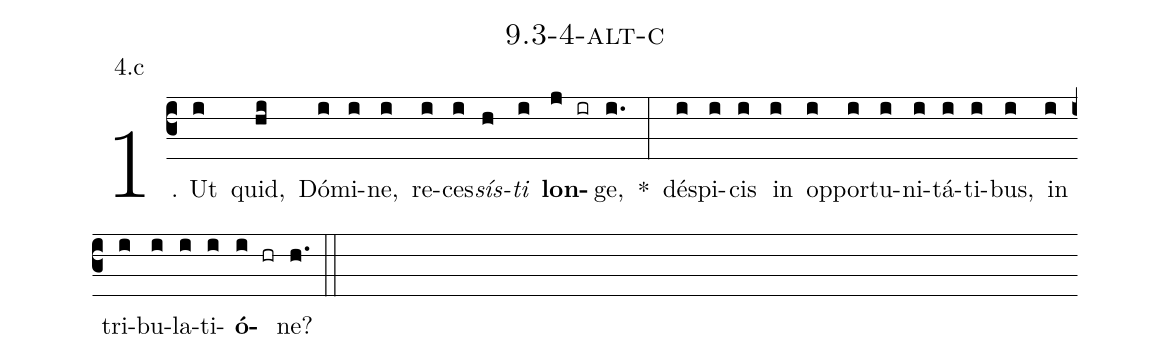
name: 9.3-4-alt-c;
annotation: 4.c;
%%
(c3)1. Ut(i) quid,(hi) Dó(i)mi(i)ne,(i) re(i)ces(i)<i>sís</i>(h)<i>ti</i>(i) <b>lon</b>(j ir)ge,(i.) *(:) dé(i)spi(i)cis(i) in(i) op(i)por(i)tu(i)ni(i)tá(i)ti(i)bus,(i) in(i) tri(i)bu(i)la(i)ti(i)<b>ó</b>(i hr)ne?(h.) (::)


%E(i) u(i) o(i) u(i) a(i) e.(h.) (::)
